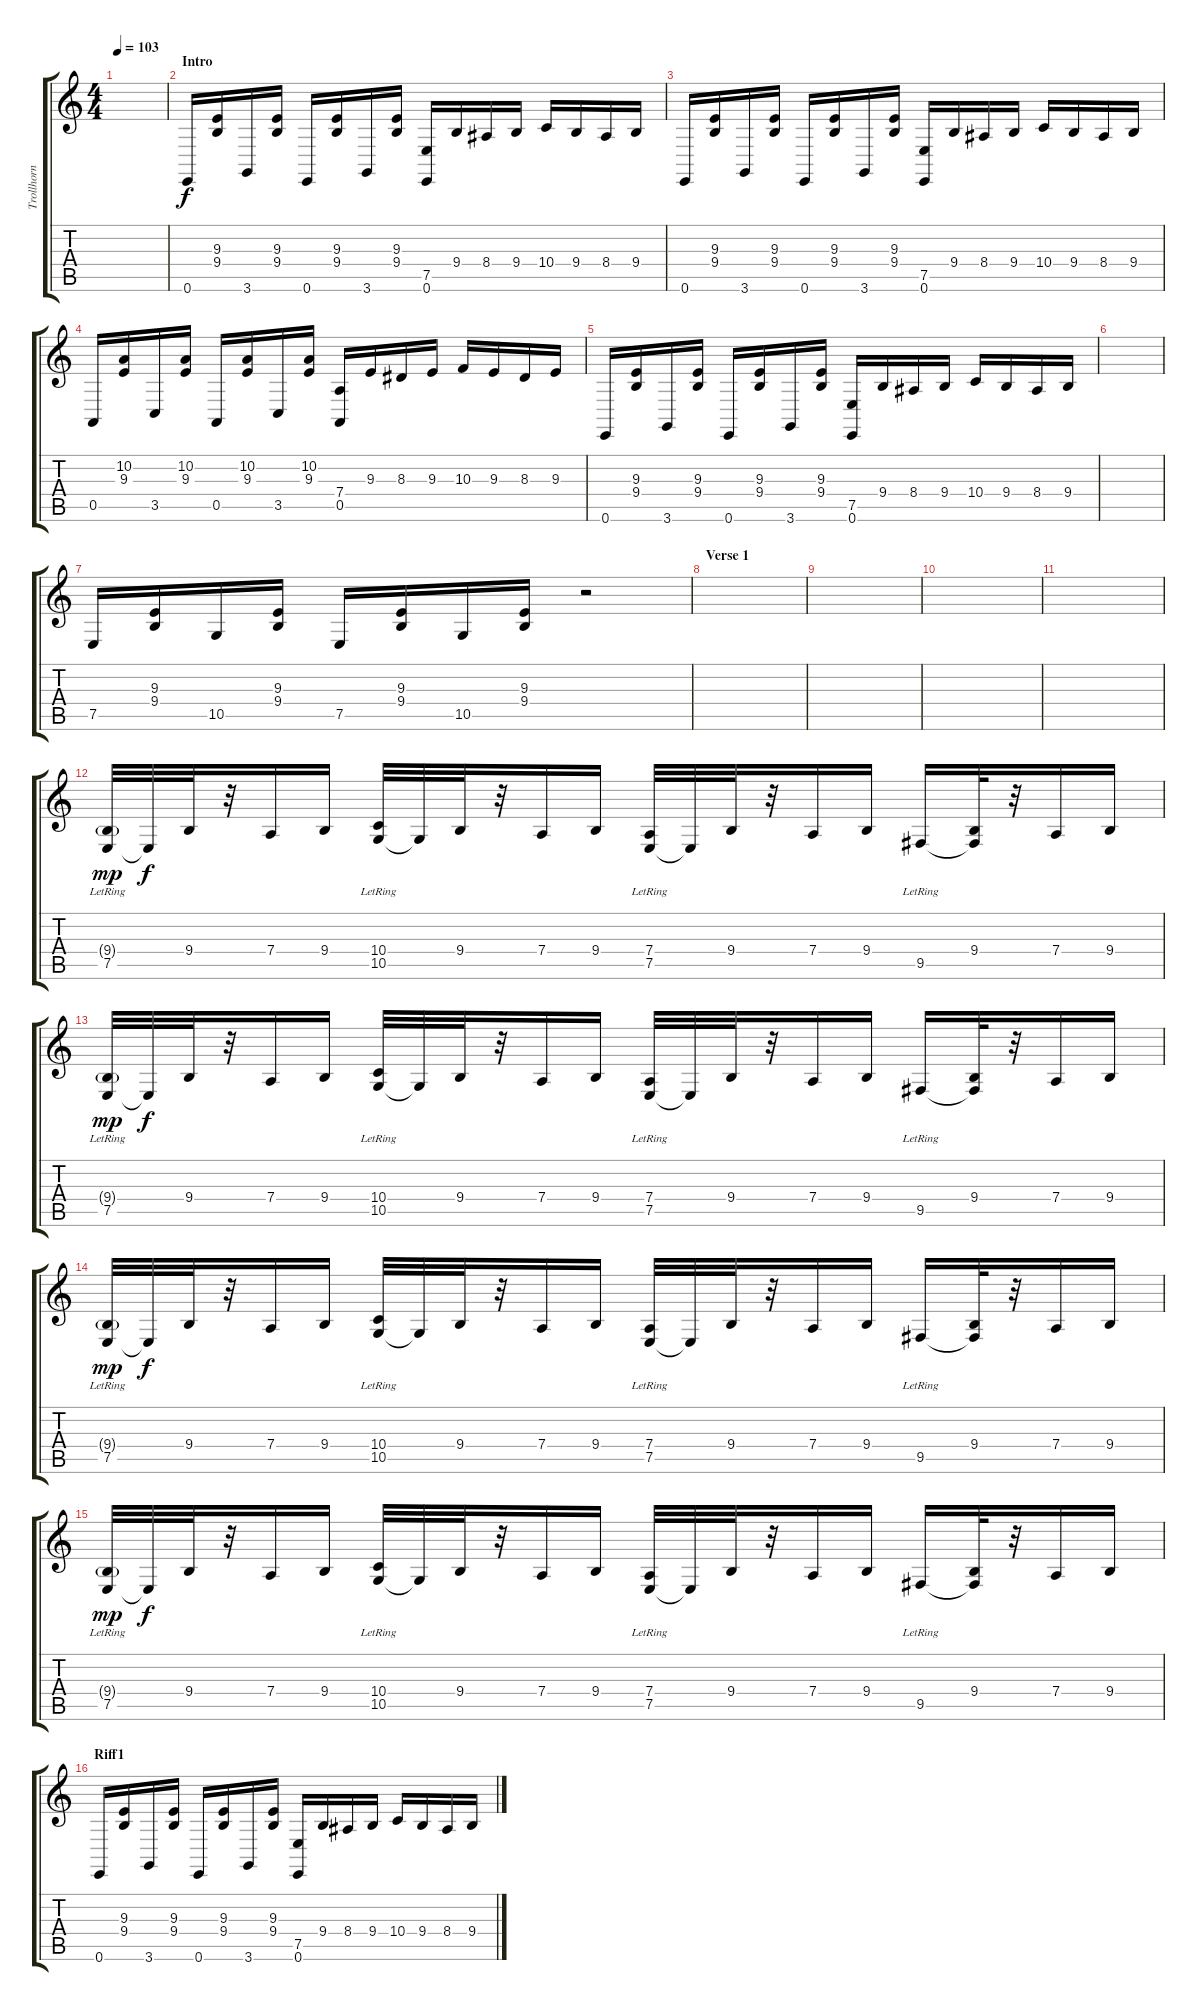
\track ("Trollhorn" "Trollhorn") {instrument harpsichord}
\staff {score tabs}
\tuning (E4 B3 G3 D3 A2 E2) {hide}
\ts (4 4)
\section ("" "")
\tempo 103
\clef g2
\ks c
|
\section ("" "Intro")
0.6.16 (9.3 9.4).16 3.6.16 (9.3 9.4).16 0.6.16 (9.3 9.4).16 3.6.16 (9.3 9.4).16 (7.5 0.6).16 9.4.16 8.4.16 9.4.16 10.4.16 9.4.16 8.4.16 9.4.16 |
0.6.16 (9.3 9.4).16 3.6.16 (9.3 9.4).16 0.6.16 (9.3 9.4).16 3.6.16 (9.3 9.4).16 (7.5 0.6).16 9.4.16 8.4.16 9.4.16 10.4.16 9.4.16 8.4.16 9.4.16 |
0.5.16 (10.2 9.3).16 3.5.16 (10.2 9.3).16 0.5.16 (10.2 9.3).16 3.5.16 (10.2 9.3).16 (7.4 0.5).16 9.3.16 8.3.16 9.3.16 10.3.16 9.3.16 8.3.16 9.3.16 |
0.6.16 (9.3 9.4).16 3.6.16 (9.3 9.4).16 0.6.16 (9.3 9.4).16 3.6.16 (9.3 9.4).16 (7.5 0.6).16 9.4.16 8.4.16 9.4.16 10.4.16 9.4.16 8.4.16 9.4.16 |
\section ("" "")
|
7.5.16 (9.3 9.4).16 10.5.16 (9.3 9.4).16 7.5.16 (9.3 9.4).16 10.5.16 (9.3 9.4).16 r.2 |
\section ("" "Verse 1")
|
|
|
|
\section ("" "")
(9.4{g lr} 7.5{lr}).32{dy mp} 7.5{t}.32{dy f} 9.4.32 r.32 7.4.16 9.4.16 (10.4{lr} 10.5{lr}).32 10.5{t}.32 9.4.32 r.32 7.4.16 9.4.16 (7.4{lr} 7.5{lr}).32 7.5{t}.32 9.4.32 r.32 7.4.16 9.4.16 9.5{lr}.16 (9.4 9.5{t}).32 r.32 7.4.16 9.4.16 |
(9.4{g lr} 7.5{lr}).32{dy mp} 7.5{t}.32{dy f} 9.4.32 r.32 7.4.16 9.4.16 (10.4{lr} 10.5{lr}).32 10.5{t}.32 9.4.32 r.32 7.4.16 9.4.16 (7.4{lr} 7.5{lr}).32 7.5{t}.32 9.4.32 r.32 7.4.16 9.4.16 9.5{lr}.16 (9.4 9.5{t}).32 r.32 7.4.16 9.4.16 |
(9.4{g lr} 7.5{lr}).32{dy mp} 7.5{t}.32{dy f} 9.4.32 r.32 7.4.16 9.4.16 (10.4{lr} 10.5{lr}).32 10.5{t}.32 9.4.32 r.32 7.4.16 9.4.16 (7.4{lr} 7.5{lr}).32 7.5{t}.32 9.4.32 r.32 7.4.16 9.4.16 9.5{lr}.16 (9.4 9.5{t}).32 r.32 7.4.16 9.4.16 |
(9.4{g lr} 7.5{lr}).32{dy mp} 7.5{t}.32{dy f} 9.4.32 r.32 7.4.16 9.4.16 (10.4{lr} 10.5{lr}).32 10.5{t}.32 9.4.32 r.32 7.4.16 9.4.16 (7.4{lr} 7.5{lr}).32 7.5{t}.32 9.4.32 r.32 7.4.16 9.4.16 9.5{lr}.16 (9.4 9.5{t}).32 r.32 7.4.16 9.4.16 |
\section ("" "Riff1")
0.6.16 (9.3 9.4).16 3.6.16 (9.3 9.4).16 0.6.16 (9.3 9.4).16 3.6.16 (9.3 9.4).16 (7.5 0.6).16 9.4.16 8.4.16 9.4.16 10.4.16 9.4.16 8.4.16 9.4.16
